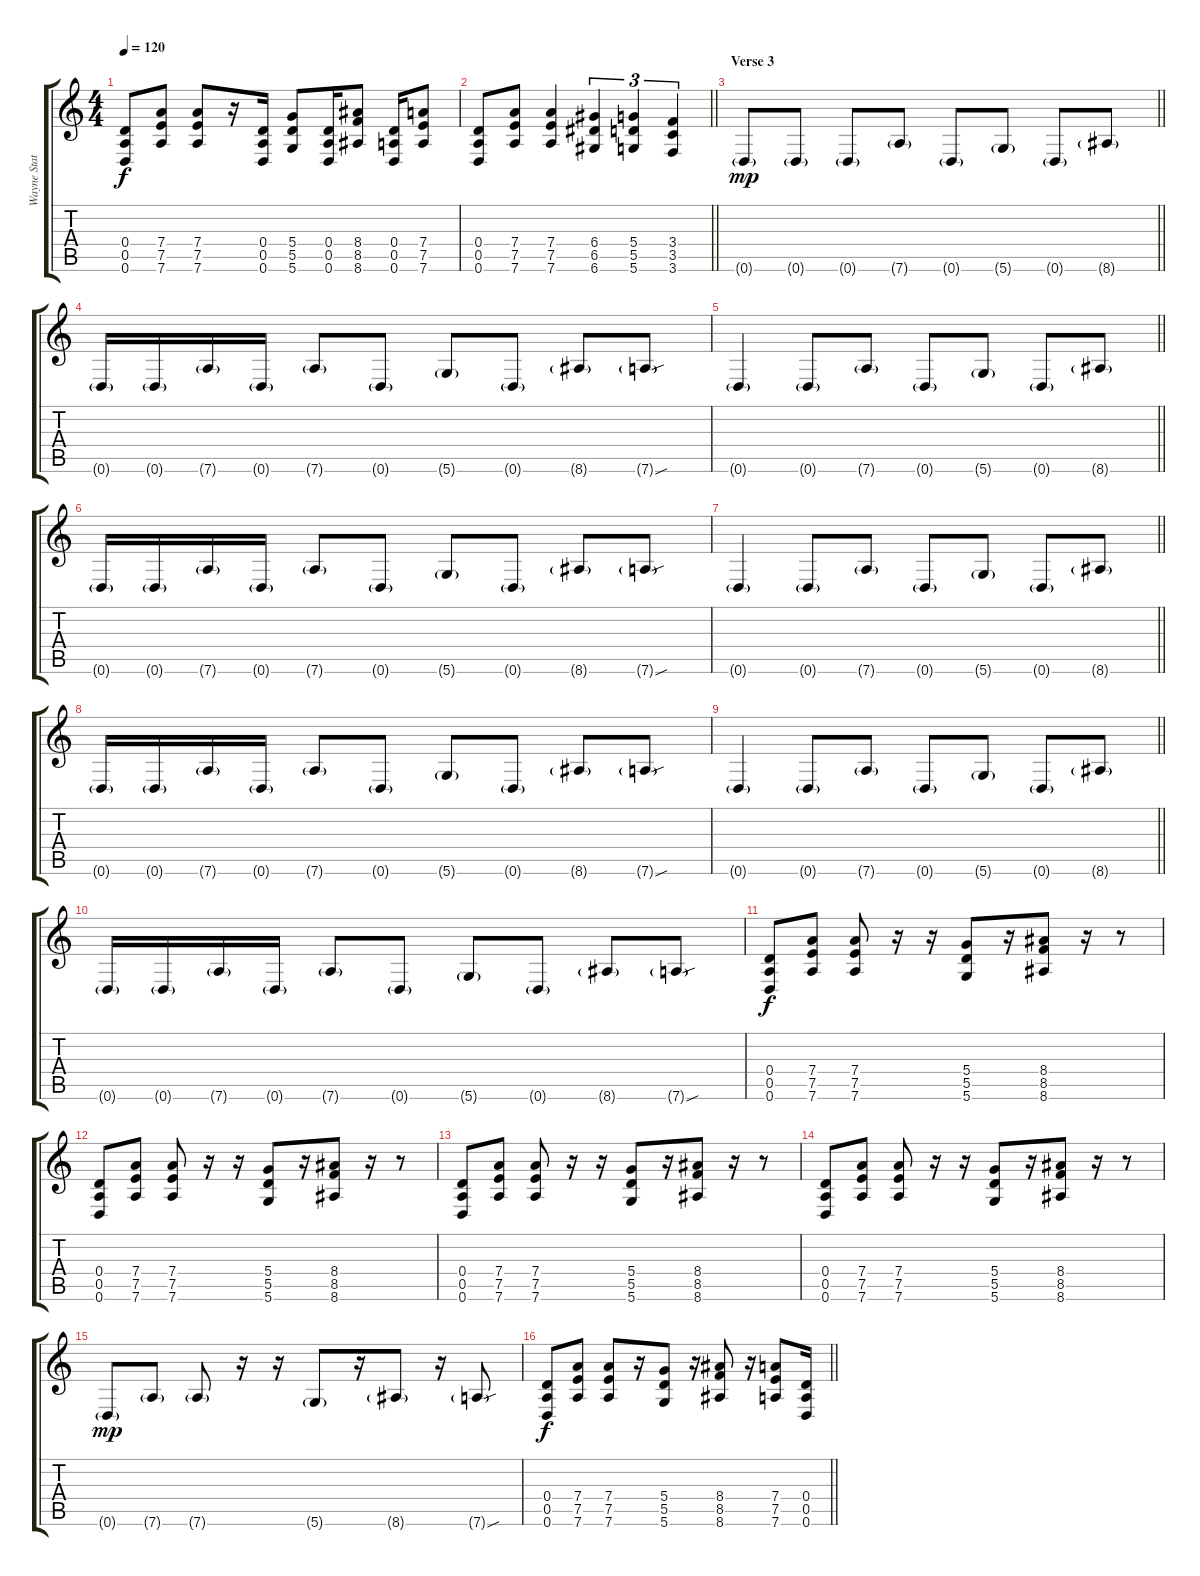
\track ("Wayne Static" "Wayne Stat") {instrument distortionguitar}
\staff {score tabs}
\tuning (E4 B3 G3 D3 A2 D2) {hide}
\ts (4 4)
\tempo 120
\clef g2
\ks c
(0.4 0.5 0.6).8{dy f} (7.4 7.5 7.6).8 (7.4 7.5 7.6).8 r.16 (0.4 0.5 0.6).16 (5.4 5.5 5.6).8 (0.4 0.5 0.6).16 (8.4 8.5 8.6).8 (0.4 0.5 0.6).16 (7.4 7.5 7.6).8 |
\barLineRight lightlight
(0.4 0.5 0.6).8 (7.4 7.5 7.6).8 (7.4 7.5 7.6).4 (6.4 6.5 6.6).4{tu (3 2)} (5.4 5.5 5.6).4{tu (3 2)} (3.4 3.5 3.6).4{tu (3 2)} |
\section ("" "Verse 3")
\barLineRight lightlight
0.6{g}.8{dy mp} 0.6{g}.8 0.6{g}.8 7.6{g}.8 0.6{g}.8 5.6{g}.8 0.6{g}.8 8.6{g}.8 |
0.6{g}.16 0.6{g}.16 7.6{g}.16 0.6{g}.16 7.6{g}.8 0.6{g}.8 5.6{g}.8 0.6{g}.8 8.6{g}.8 7.6{sou g}.8 |
\barLineRight lightlight
0.6{g}.4 0.6{g}.8 7.6{g}.8 0.6{g}.8 5.6{g}.8 0.6{g}.8 8.6{g}.8 |
0.6{g}.16 0.6{g}.16 7.6{g}.16 0.6{g}.16 7.6{g}.8 0.6{g}.8 5.6{g}.8 0.6{g}.8 8.6{g}.8 7.6{sou g}.8 |
\barLineRight lightlight
0.6{g}.4 0.6{g}.8 7.6{g}.8 0.6{g}.8 5.6{g}.8 0.6{g}.8 8.6{g}.8 |
0.6{g}.16 0.6{g}.16 7.6{g}.16 0.6{g}.16 7.6{g}.8 0.6{g}.8 5.6{g}.8 0.6{g}.8 8.6{g}.8 7.6{sou g}.8 |
\barLineRight lightlight
0.6{g}.4 0.6{g}.8 7.6{g}.8 0.6{g}.8 5.6{g}.8 0.6{g}.8 8.6{g}.8 |
0.6{g}.16 0.6{g}.16 7.6{g}.16 0.6{g}.16 7.6{g}.8 0.6{g}.8 5.6{g}.8 0.6{g}.8 8.6{g}.8 7.6{sou g}.8 |
(0.4 0.5 0.6).8{dy f} (7.4 7.5 7.6).8 (7.4 7.5 7.6).8 r.16 r.16 (5.4 5.5 5.6).8 r.16 (8.4 8.5 8.6).8 r.16 r.8 |
(0.4 0.5 0.6).8 (7.4 7.5 7.6).8 (7.4 7.5 7.6).8 r.16 r.16 (5.4 5.5 5.6).8 r.16 (8.4 8.5 8.6).8 r.16 r.8 |
(0.4 0.5 0.6).8 (7.4 7.5 7.6).8 (7.4 7.5 7.6).8 r.16 r.16 (5.4 5.5 5.6).8 r.16 (8.4 8.5 8.6).8 r.16 r.8 |
(0.4 0.5 0.6).8 (7.4 7.5 7.6).8 (7.4 7.5 7.6).8 r.16 r.16 (5.4 5.5 5.6).8 r.16 (8.4 8.5 8.6).8 r.16 r.8 |
0.6{g}.8{dy mp} 7.6{g}.8 7.6{g}.8 r.16 r.16 5.6{g}.8 r.16 8.6{g}.8 r.16 7.6{sou g}.8 |
\barLineRight lightlight
(0.4 0.5 0.6).8{dy f} (7.4 7.5 7.6).8 (7.4 7.5 7.6).8 r.16 (5.4 5.5 5.6).8 r.16 (8.4 8.5 8.6).8 r.16 (7.4 7.5 7.6).8 (0.4 0.5 0.6).16
